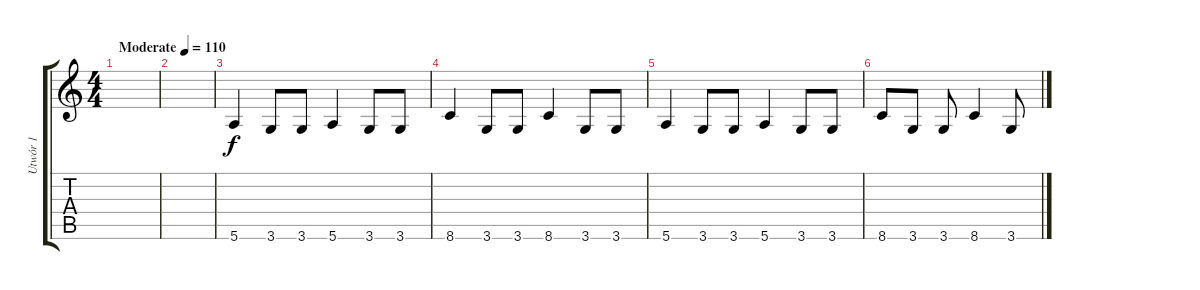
\track ("Utwór 1" "Utwór 1") {instrument electricbassfinger}
\staff {score tabs}
\tuning (E4 B3 G3 D3 A2 E2) {hide}
\ts (4 4)
\tempo (110 "Moderate")
\clef g2
\ks c
|
|
5.6.4 3.6.8 3.6.8 5.6.4 3.6.8 3.6.8 |
8.6.4 3.6.8 3.6.8 8.6.4 3.6.8 3.6.8 |
5.6.4 3.6.8 3.6.8 5.6.4 3.6.8 3.6.8 |
8.6.8 3.6.8 3.6.8 8.6.4 3.6.8
